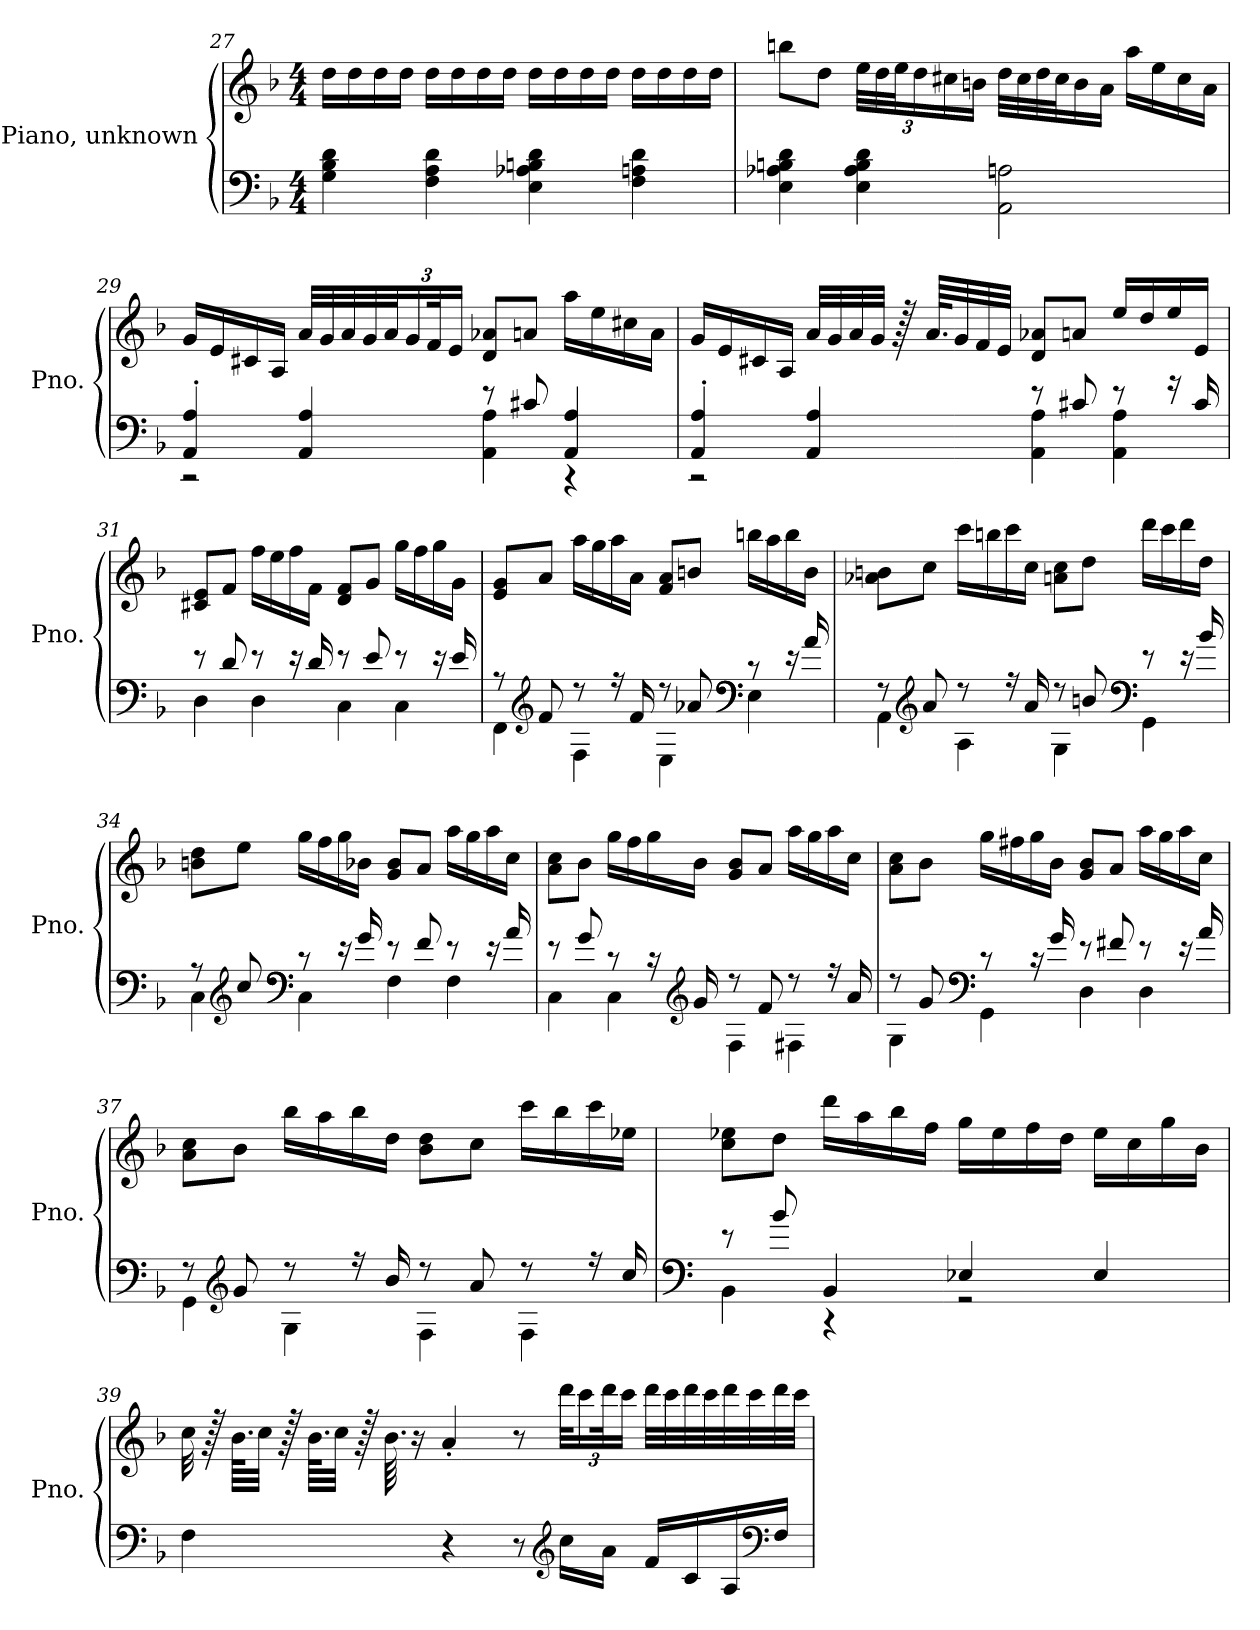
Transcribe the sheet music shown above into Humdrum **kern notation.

**kern	**kern
*part1	*part1
*staff2	*staff1
*I"Piano, unknown	*
*I'Pno.	*
!!LO:LB:g=z
*clefF4	*clefG2
*k[b-]	*k[b-]
*M4/4	*M4/4
=27	=27
4G\ 4B-\ 4d\	16dd\LL
.	16dd\
.	16dd\
.	16dd\JJ
4F\ 4A\ 4d\	16dd\LL
.	16dd\
.	16dd\
.	16dd\JJ
4E\ 4A-X\ 4Bn\ 4d\	16dd\LL
.	16dd\
.	16dd\
.	16dd\JJ
4F\ 4An\ 4d\	16dd\LL
.	16dd\
.	16dd\
.	16dd\JJ
=28	=28
4E\ 4A-X\ 4Bn\ 4d\	8bbn\L
.	8dd\J
4E\ 4A-\ 4B\ 4d\	32ee\LLL
.	32dd\
*	*Xbrackettup
.	48ee\J
.	24dd\
.	16cc#X\
.	16bn\JJ
2AA\ 2An\	32dd\LLL
.	32cc#\
.	32dd\
.	32cc#\J
.	16b\
.	16a\JJ
.	16aa\LL
.	16ee\
.	16cc#\
.	16a\JJ
!!LO:LB:g=z
=29	=29
*^	*
4AA/' 4A/'	2r	16g/LL
.	.	16e/
.	.	16c#X/
.	.	16A/JJ
4AA/ 4A/	.	32a/LLL
.	.	32g/
.	.	32a/
.	.	32g/
.	.	48a/J
.	.	24g/
.	.	48f/K
.	.	24e/JJ
8r	4AA\ 4A\	8d/ 8a-X/L
8c#X/	.	8an/J
4AA/ 4A/	4r	16aa\LL
.	.	16ee\
.	.	16cc#X\
.	.	16a\JJ
=30	=30	=30
4AA/' 4A/'	2r	16g/LL
.	.	16e/
.	.	16c#X/
.	.	16A/JJ
4AA/ 4A/	.	32a/LLL
.	.	32g/
.	.	32a/
.	.	32g/JJJ
.	.	128r
.	.	64.a/KLLL
.	.	32g/
.	.	32f/
.	.	32e/JJJ
8r	4AA\ 4A\	8d/ 8a-X/L
8c#X/	.	8an/J
8r	4AA\ 4A\	16ee/LL
.	.	16dd/
16r	.	16ee/
16c#/	.	16e/JJ
!!LO:PB:g=z
=31	=31	=31
8r	4D\	8c#X/ 8e/L
8d/	.	8f/J
8r	4D\	16ff\LL
.	.	16ee\
16r	.	16ff\
16d/	.	16f\JJ
8r	4C\	8d/ 8f/L
8e/	.	8g/J
8r	4C\	16gg\LL
.	.	16ff\
16r	.	16gg\
16e/	.	16g\JJ
=32	=32	=32
8r	4FF\	8e/ 8g/L
*clefG2	*	*
8f/	.	8a/J
8r	4F\	16aa\LL
.	.	16gg\
16r	.	16aa\
16f/	.	16a\JJ
8r	4E\	8f/ 8a/L
8a-X/	.	8bn/J
*clefF4	*	*
8r	4E\	16bbn\LL
.	.	16aa\
16r	.	16bb\
16a-/	.	16b\JJ
!!LO:LB:g=z
=33	=33	=33
8r	4AA\	8a-X\ 8bn\L
*clefG2	*	*
8a/	.	8cc\J
8r	4A\	16ccc\LL
.	.	16bbn\
16r	.	16ccc\
16a/	.	16cc\JJ
8r	4G\	8an\ 8cc\L
8bn/	.	8dd\J
*clefF4	*	*
8r	4GG\	16ddd\LL
.	.	16ccc\
16r	.	16ddd\
16b/	.	16dd\JJ
=34	=34	=34
8r	4C\	8bn\ 8dd\L
*clefG2	*	*
8cc/	.	8ee\J
*clefF4	*	*
8r	4C\	16gg\LL
.	.	16ff\
16r	.	16gg\
16g/	.	16b-X\JJ
8r	4F\	8g/ 8b-/L
8f/	.	8a/J
8r	4F\	16aa\LL
.	.	16gg\
16r	.	16aa\
16a/	.	16cc\JJ
!!LO:LB:g=z
=35	=35	=35
8r	4C\	8a\ 8cc\L
8g/	.	8b-\J
8r	4C\	16gg\LL
.	.	16ff\
16r	.	16gg\
*clefG2	*	*
16g/	.	16b-\JJ
8r	4F\	8g/ 8b-/L
8f/	.	8a/J
8r	4F#X\	16aa\LL
.	.	16gg\
16r	.	16aa\
16a/	.	16cc\JJ
=36	=36	=36
8r	4G\	8a\ 8cc\L
8g/	.	8b-\J
*clefF4	*	*
8r	4GG\	16gg\LL
.	.	16ff#X\
16r	.	16gg\
16g/	.	16b-\JJ
8r	4D\	8g/ 8b-/L
8f#X/	.	8a/J
8r	4D\	16aa\LL
.	.	16gg\
16r	.	16aa\
16a/	.	16cc\JJ
!!LO:LB:g=z
=37	=37	=37
8r	4GG\	8a\ 8cc\L
*clefG2	*	*
8g/	.	8b-\J
8r	4G\	16bb-\LL
.	.	16aa\
16r	.	16bb-\
16b-/	.	16dd\JJ
8r	4F\	8b-\ 8dd\L
8a/	.	8cc\J
8r	4F\	16ccc\LL
.	.	16bb-\
16r	.	16ccc\
16cc/	.	16ee-X\JJ
=38	=38	=38
*clefF4	*	*
8r	4BB-\	8cc\ 8ee-X\L
8b-/	.	8dd\J
4BB-/	4r	16ddd\LL
.	.	16aa\
.	.	16bb-\
.	.	16ff\JJ
4E-X/	2r	16gg\LL
.	.	16ee-\
.	.	16ff\
.	.	16dd\JJ
4E-/	.	16ee-\LL
.	.	16cc\
.	.	16gg\
.	.	16b-\JJ
*v	*v	*
!!LO:LB:g=z
=39	=39
4F\	32cc\
.	128r
.	64.b-\KLLL
.	32cc\JJJ
.	128r
.	64.b-\KLLL
.	32cc\JJJ
.	128r
.	64.b-\
.	16r
4r	4a'/
8r	8r
*clefG2	*
16cc\LL	48ddd\KLL
.	24ccc\
16a\JJ	48ddd\K
.	24ccc\JJ
16f/LL	32ddd\LLL
.	32ccc\
16c/	32ddd\
.	32ccc\
16A/	32ddd\
.	32ccc\
*clefF4	*
16F/JJ	32ddd\
.	32ccc\JJJ
=	=
*-	*-
